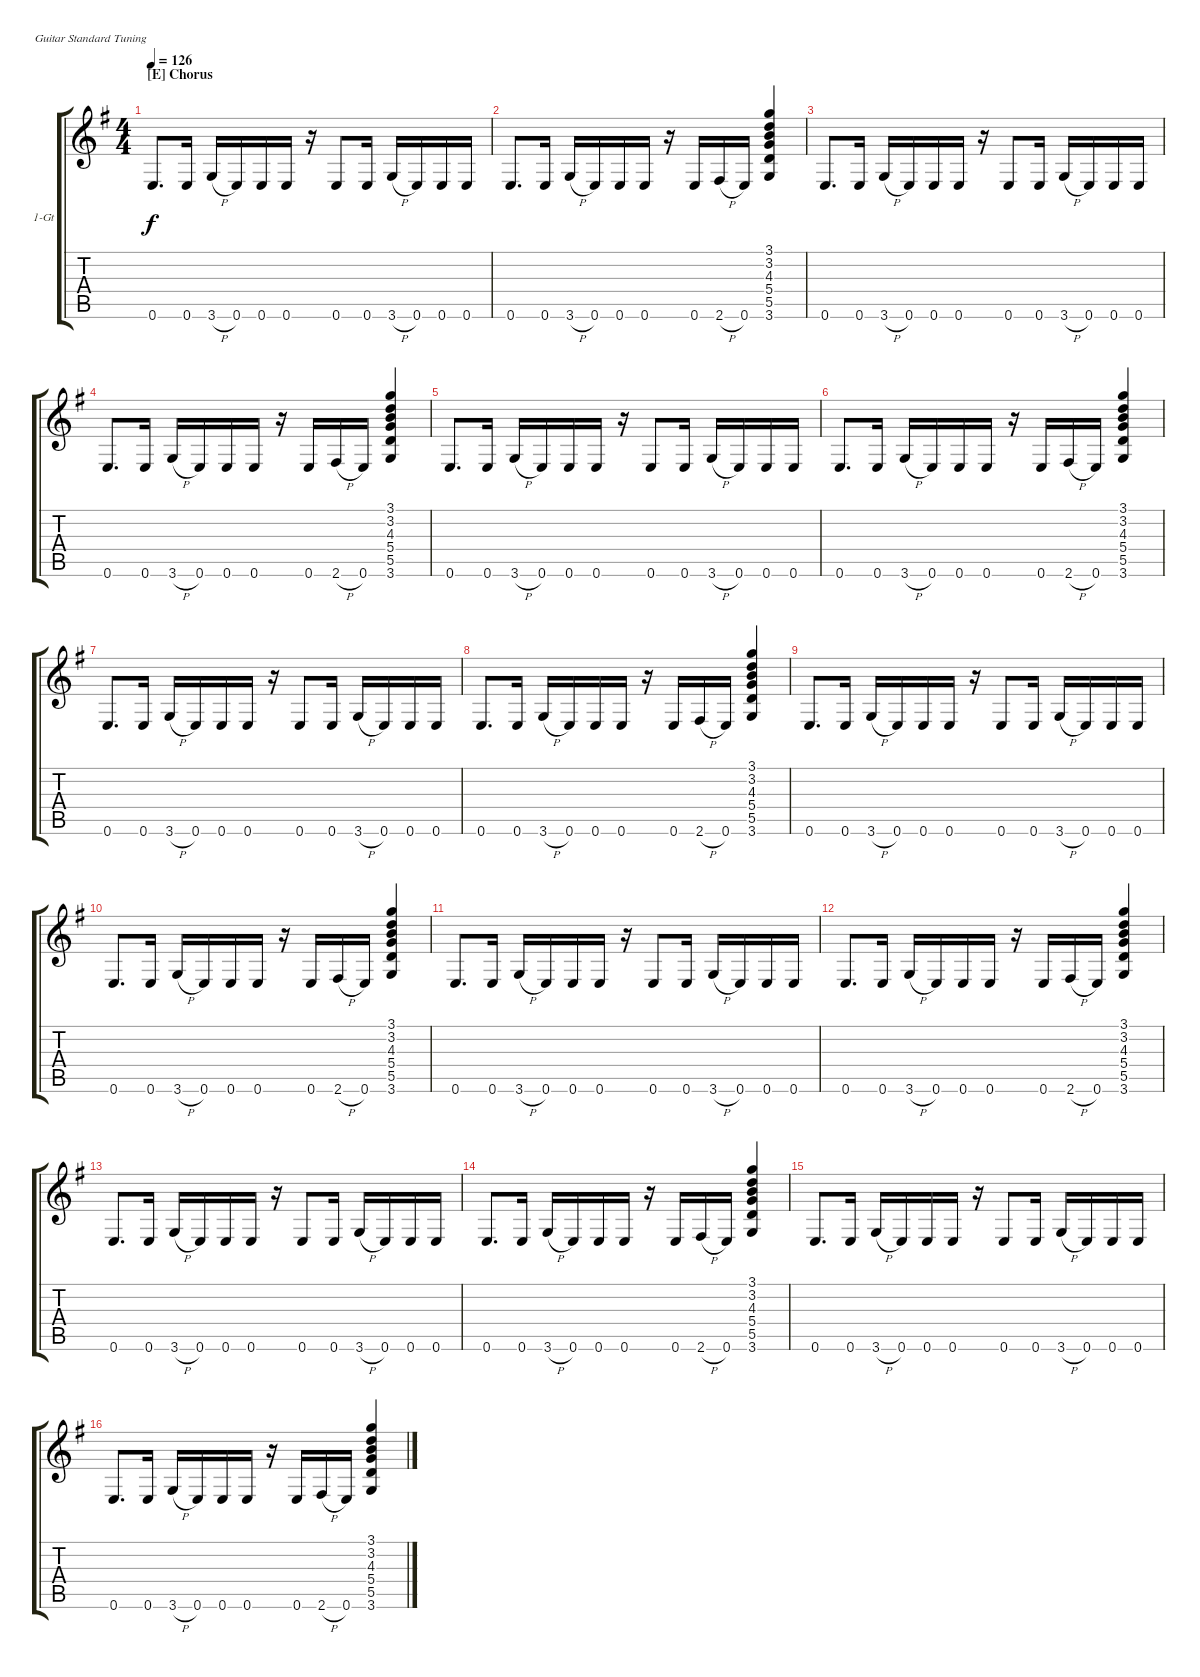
\defaultSystemsLayout 4
\bracketExtendMode groupsimilarinstruments
\firstSystemTrackNameOrientation horizontal
\otherSystemsTrackNameOrientation horizontal
\track ("Guitar 1" "1-Gt") {instrument distortionguitar}
\staff {score tabs}
\tuning (E4 B3 G3 D3 A2 E2)
\ts (4 4)
\section ("E" "Chorus")
\tempo 126
\clef g2
\scale
1.05549
\ks g
0.6.8{d dy f} 0.6.16 3.6{h}.16 0.6.16 0.6.16 0.6.16 r.16 0.6.8 0.6.16 3.6{h}.16 0.6.16 0.6.16 0.6.16 |
\scale
0.944515 0.6.8{d} 0.6.16 3.6{h}.16 0.6.16 0.6.16 0.6.16 r.16 0.6.16 2.6{h}.16 0.6.16 (3.6 5.5 5.4 4.3 3.2 3.1).4 |
\scale
1.05549 0.6.8{d} 0.6.16 3.6{h}.16 0.6.16 0.6.16 0.6.16 r.16 0.6.8 0.6.16 3.6{h}.16 0.6.16 0.6.16 0.6.16 |
\scale
0.944515 0.6.8{d} 0.6.16 3.6{h}.16 0.6.16 0.6.16 0.6.16 r.16 0.6.16 2.6{h}.16 0.6.16 (3.6 5.5 5.4 4.3 3.2 3.1).4 |
\scale
1.05549 0.6.8{d} 0.6.16 3.6{h}.16 0.6.16 0.6.16 0.6.16 r.16 0.6.8 0.6.16 3.6{h}.16 0.6.16 0.6.16 0.6.16 |
\scale
0.944515 0.6.8{d} 0.6.16 3.6{h}.16 0.6.16 0.6.16 0.6.16 r.16 0.6.16 2.6{h}.16 0.6.16 (3.6 5.5 5.4 4.3 3.2 3.1).4 |
\scale
1.05549 0.6.8{d} 0.6.16 3.6{h}.16 0.6.16 0.6.16 0.6.16 r.16 0.6.8 0.6.16 3.6{h}.16 0.6.16 0.6.16 0.6.16 |
\scale
0.944515 0.6.8{d} 0.6.16 3.6{h}.16 0.6.16 0.6.16 0.6.16 r.16 0.6.16 2.6{h}.16 0.6.16 (3.6 5.5 5.4 4.3 3.2 3.1).4 |
\scale
1.05549 0.6.8{d} 0.6.16 3.6{h}.16 0.6.16 0.6.16 0.6.16 r.16 0.6.8 0.6.16 3.6{h}.16 0.6.16 0.6.16 0.6.16 |
\scale
0.944515 0.6.8{d} 0.6.16 3.6{h}.16 0.6.16 0.6.16 0.6.16 r.16 0.6.16 2.6{h}.16 0.6.16 (3.6 5.5 5.4 4.3 3.2 3.1).4 |
\scale
1.05549 0.6.8{d} 0.6.16 3.6{h}.16 0.6.16 0.6.16 0.6.16 r.16 0.6.8 0.6.16 3.6{h}.16 0.6.16 0.6.16 0.6.16 |
\scale
0.944515 0.6.8{d} 0.6.16 3.6{h}.16 0.6.16 0.6.16 0.6.16 r.16 0.6.16 2.6{h}.16 0.6.16 (3.6 5.5 5.4 4.3 3.2 3.1).4 |
\scale
1.05549 0.6.8{d} 0.6.16 3.6{h}.16 0.6.16 0.6.16 0.6.16 r.16 0.6.8 0.6.16 3.6{h}.16 0.6.16 0.6.16 0.6.16 |
\scale
0.944515 0.6.8{d} 0.6.16 3.6{h}.16 0.6.16 0.6.16 0.6.16 r.16 0.6.16 2.6{h}.16 0.6.16 (3.6 5.5 5.4 4.3 3.2 3.1).4 |
\scale
1.05549 0.6.8{d} 0.6.16 3.6{h}.16 0.6.16 0.6.16 0.6.16 r.16 0.6.8 0.6.16 3.6{h}.16 0.6.16 0.6.16 0.6.16 |
\scale
0.944515 0.6.8{d} 0.6.16 3.6{h}.16 0.6.16 0.6.16 0.6.16 r.16 0.6.16 2.6{h}.16 0.6.16 (3.6 5.5 5.4 4.3 3.2 3.1).4
